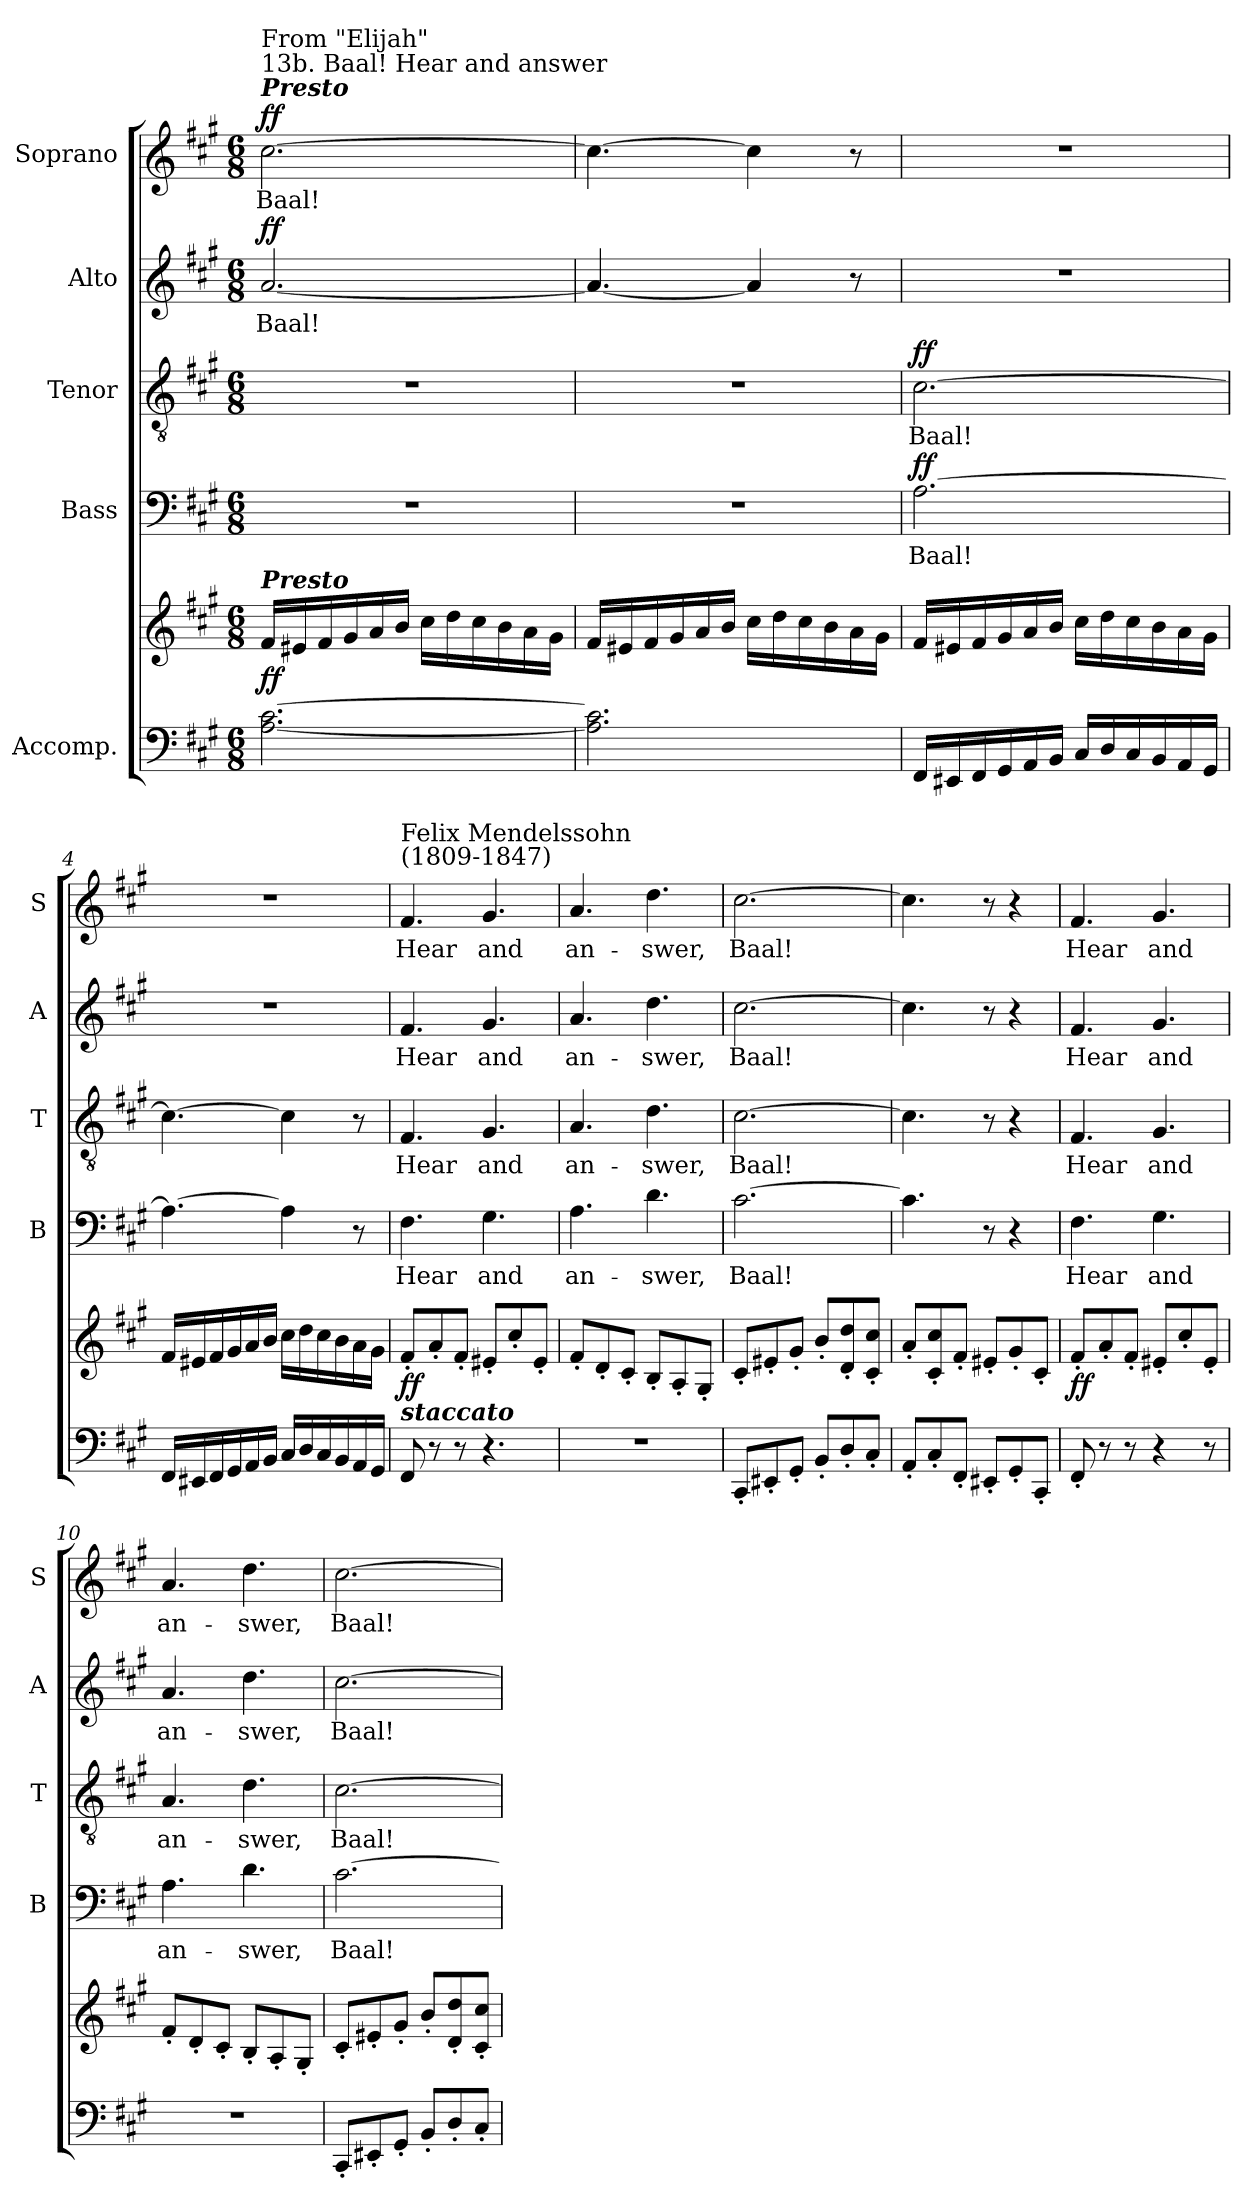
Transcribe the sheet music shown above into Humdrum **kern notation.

**kern	**kern	**dynam	**kern	**text	**dynam	**kern	**text	**dynam	**kern	**text	**dynam	**kern	**text	**dynam
*part5	*part5	*part5	*part4	*part4	*part4	*part3	*part3	*part3	*part2	*part2	*part2	*part1	*part1	*part1
*staff6	*staff5	*staff5/6	*staff4	*staff4	*staff4	*staff3	*staff3	*staff3	*staff2	*staff2	*staff2	*staff1	*staff1	*staff1
*I"Accomp.	*	*	*I"Bass	*	*	*I"Tenor	*	*	*I"Alto	*	*	*I"Soprano	*	*
*	*	*	*I'B	*	*	*I'T	*	*	*I'A	*	*	*I'S	*	*
*clefF4	*clefG2	*	*clefF4	*	*	*clefGv2	*	*	*clefG2	*	*	*clefG2	*	*
*k[f#c#g#]	*k[f#c#g#]	*	*k[f#c#g#]	*	*	*k[f#c#g#]	*	*	*k[f#c#g#]	*	*	*k[f#c#g#]	*	*
*A:	*A:	*	*A:	*	*	*A:	*	*	*A:	*	*	*A:	*	*
*M6/8	*M6/8	*	*M6/8	*	*	*M6/8	*	*	*M6/8	*	*	*M6/8	*	*
=1	=1	=1	=1	=1	=1	=1	=1	=1	=1	=1	=1	=1	=1	=1
!	!	!	!	!	!	!	!	!	!	!	!	!LO:TX:a:Bi:t=Presto	!	!
!	!	!	!	!	!	!	!	!	!	!	!	!LO:TX:a:t=13b. Baal! Hear and answer	!	!
!	!	!	!	!	!	!	!	!	!	!	!	!LO:TX:a:t=From "Elijah"	!	!
!	!LO:TX:a:Bi:t=Presto	!	!	!	!	!	!	!	!	!	!	!	!	!
!	!	!LO:DY:b	!	!	!	!	!	!	!	!LO:LY:b	!LO:DY:b	!	!LO:LY:b	!LO:DY:b
[2.A\ [2.c#\	16f#/LL	ff	2.r	.	.	2.r	.	.	[2.a/	Baal!	ff	[2.cc#\	Baal!	ff
.	16e#X/	.	.	.	.	.	.	.	.	.	.	.	.	.
.	16f#/	.	.	.	.	.	.	.	.	.	.	.	.	.
.	16g#/	.	.	.	.	.	.	.	.	.	.	.	.	.
.	16a/	.	.	.	.	.	.	.	.	.	.	.	.	.
.	16b/JJ	.	.	.	.	.	.	.	.	.	.	.	.	.
.	16cc#\LL	.	.	.	.	.	.	.	.	.	.	.	.	.
.	16dd\	.	.	.	.	.	.	.	.	.	.	.	.	.
.	16cc#\	.	.	.	.	.	.	.	.	.	.	.	.	.
.	16b\	.	.	.	.	.	.	.	.	.	.	.	.	.
.	16a\	.	.	.	.	.	.	.	.	.	.	.	.	.
.	16g#\JJ	.	.	.	.	.	.	.	.	.	.	.	.	.
=2	=2	=2	=2	=2	=2	=2	=2	=2	=2	=2	=2	=2	=2	=2
2.A\] 2.c#\]	16f#/LL	.	2.r	.	.	2.r	.	.	4.a/_	.	.	4.cc#\_	.	.
.	16e#X/	.	.	.	.	.	.	.	.	.	.	.	.	.
.	16f#/	.	.	.	.	.	.	.	.	.	.	.	.	.
.	16g#/	.	.	.	.	.	.	.	.	.	.	.	.	.
.	16a/	.	.	.	.	.	.	.	.	.	.	.	.	.
.	16b/JJ	.	.	.	.	.	.	.	.	.	.	.	.	.
.	16cc#\LL	.	.	.	.	.	.	.	4a/]	.	.	4cc#\]	.	.
.	16dd\	.	.	.	.	.	.	.	.	.	.	.	.	.
.	16cc#\	.	.	.	.	.	.	.	.	.	.	.	.	.
.	16b\	.	.	.	.	.	.	.	.	.	.	.	.	.
.	16a\	.	.	.	.	.	.	.	8r	.	.	8r	.	.
.	16g#\JJ	.	.	.	.	.	.	.	.	.	.	.	.	.
=3	=3	=3	=3	=3	=3	=3	=3	=3	=3	=3	=3	=3	=3	=3
!	!	!	!	!LO:LY:b	!LO:DY:b	!	!LO:LY:b	!LO:DY:b	!	!	!	!	!	!
16FF#/LL	16f#/LL	.	[2.A\	Baal!	ff	[2.c#\	Baal!	ff	2.r	.	.	2.r	.	.
16EE#X/	16e#X/	.	.	.	.	.	.	.	.	.	.	.	.	.
16FF#/	16f#/	.	.	.	.	.	.	.	.	.	.	.	.	.
16GG#/	16g#/	.	.	.	.	.	.	.	.	.	.	.	.	.
16AA/	16a/	.	.	.	.	.	.	.	.	.	.	.	.	.
16BB/JJ	16b/JJ	.	.	.	.	.	.	.	.	.	.	.	.	.
16C#/LL	16cc#\LL	.	.	.	.	.	.	.	.	.	.	.	.	.
16D/	16dd\	.	.	.	.	.	.	.	.	.	.	.	.	.
16C#/	16cc#\	.	.	.	.	.	.	.	.	.	.	.	.	.
16BB/	16b\	.	.	.	.	.	.	.	.	.	.	.	.	.
16AA/	16a\	.	.	.	.	.	.	.	.	.	.	.	.	.
16GG#/JJ	16g#\JJ	.	.	.	.	.	.	.	.	.	.	.	.	.
=4	=4	=4	=4	=4	=4	=4	=4	=4	=4	=4	=4	=4	=4	=4
16FF#/LL	16f#/LL	.	4.A\_	.	.	4.c#\_	.	.	2.r	.	.	2.r	.	.
16EE#X/	16e#X/	.	.	.	.	.	.	.	.	.	.	.	.	.
16FF#/	16f#/	.	.	.	.	.	.	.	.	.	.	.	.	.
16GG#/	16g#/	.	.	.	.	.	.	.	.	.	.	.	.	.
16AA/	16a/	.	.	.	.	.	.	.	.	.	.	.	.	.
16BB/JJ	16b/JJ	.	.	.	.	.	.	.	.	.	.	.	.	.
16C#/LL	16cc#\LL	.	4A\]	.	.	4c#\]	.	.	.	.	.	.	.	.
16D/	16dd\	.	.	.	.	.	.	.	.	.	.	.	.	.
16C#/	16cc#\	.	.	.	.	.	.	.	.	.	.	.	.	.
16BB/	16b\	.	.	.	.	.	.	.	.	.	.	.	.	.
16AA/	16a\	.	8r	.	.	8r	.	.	.	.	.	.	.	.
16GG#/JJ	16g#\JJ	.	.	.	.	.	.	.	.	.	.	.	.	.
=5	=5	=5	=5	=5	=5	=5	=5	=5	=5	=5	=5	=5	=5	=5
!	!	!	!	!	!	!	!	!	!	!	!	!LO:TX:a:t=Felix Mendelssohn\n(1809-1847)	!	!
!	!LO:TX:b:Bi:t=staccato	!	!	!	!	!	!	!	!	!	!	!	!	!
!	!	!LO:DY:b	!	!LO:LY:b	!	!	!LO:LY:b	!	!	!LO:LY:b	!	!	!LO:LY:b	!
8FF#/	8f#'</L	ff	4.F#\	Hear	.	4.F#/	Hear	.	4.f#/	Hear	.	4.f#/	Hear	.
8r	8a'</	.	.	.	.	.	.	.	.	.	.	.	.	.
8r	8f#'</J	.	.	.	.	.	.	.	.	.	.	.	.	.
!	!	!	!	!LO:LY:b	!	!	!LO:LY:b	!	!	!LO:LY:b	!	!	!LO:LY:b	!
4.r	8e#X'</L	.	4.G#\	and	.	4.G#/	and	.	4.g#/	and	.	4.g#/	and	.
.	8cc#'</	.	.	.	.	.	.	.	.	.	.	.	.	.
.	8e#'</J	.	.	.	.	.	.	.	.	.	.	.	.	.
!!LO:LB:g=z
=6	=6	=6	=6	=6	=6	=6	=6	=6	=6	=6	=6	=6	=6	=6
!	!	!	!	!LO:LY:b	!	!	!LO:LY:b	!	!	!LO:LY:b	!	!	!LO:LY:b	!
2.r	8f#'</L	.	4.A\	an-	.	4.A/	an-	.	4.a/	an-	.	4.a/	an-	.
.	8d'</	.	.	.	.	.	.	.	.	.	.	.	.	.
.	8c#'</J	.	.	.	.	.	.	.	.	.	.	.	.	.
!	!	!	!	!LO:LY:b	!	!	!LO:LY:b	!	!	!LO:LY:b	!	!	!LO:LY:b	!
.	8B'</L	.	4.d\	-swer,	.	4.d\	-swer,	.	4.dd\	-swer,	.	4.dd\	-swer,	.
.	8A'</	.	.	.	.	.	.	.	.	.	.	.	.	.
.	8G#'</J	.	.	.	.	.	.	.	.	.	.	.	.	.
=7	=7	=7	=7	=7	=7	=7	=7	=7	=7	=7	=7	=7	=7	=7
!	!	!	!	!LO:LY:b	!	!	!LO:LY:b	!	!	!LO:LY:b	!	!	!LO:LY:b	!
8CC#'</L	8c#'</L	.	[2.c#\	Baal!	.	[2.c#\	Baal!	.	[2.cc#\	Baal!	.	[2.cc#\	Baal!	.
8EE#X'</	8e#X'</	.	.	.	.	.	.	.	.	.	.	.	.	.
8GG#'</J	8g#'</J	.	.	.	.	.	.	.	.	.	.	.	.	.
8BB'</L	8b'</L	.	.	.	.	.	.	.	.	.	.	.	.	.
8D'</	8d/'< 8dd/'<	.	.	.	.	.	.	.	.	.	.	.	.	.
8C#'</J	8c#/'< 8cc#/'<J	.	.	.	.	.	.	.	.	.	.	.	.	.
=8	=8	=8	=8	=8	=8	=8	=8	=8	=8	=8	=8	=8	=8	=8
8AA'</L	8a'</L	.	4.c#\]	.	.	4.c#\]	.	.	4.cc#\]	.	.	4.cc#\]	.	.
8C#'</	8c#/'< 8cc#/'<	.	.	.	.	.	.	.	.	.	.	.	.	.
8FF#'</J	8f#'</J	.	.	.	.	.	.	.	.	.	.	.	.	.
8EE#X'</L	8e#X'</L	.	8r	.	.	8r	.	.	8r	.	.	8r	.	.
8GG#'</	8g#'</	.	4r	.	.	4r	.	.	4r	.	.	4r	.	.
8CC#'</J	8c#'</J	.	.	.	.	.	.	.	.	.	.	.	.	.
=9	=9	=9	=9	=9	=9	=9	=9	=9	=9	=9	=9	=9	=9	=9
!	!	!LO:DY:b	!	!LO:LY:b	!	!	!LO:LY:b	!	!	!LO:LY:b	!	!	!LO:LY:b	!
8FF#'</	8f#'</L	ff	4.F#\	Hear	.	4.F#/	Hear	.	4.f#/	Hear	.	4.f#/	Hear	.
8r	8a'</	.	.	.	.	.	.	.	.	.	.	.	.	.
8r	8f#'</J	.	.	.	.	.	.	.	.	.	.	.	.	.
!	!	!	!	!LO:LY:b	!	!	!LO:LY:b	!	!	!LO:LY:b	!	!	!LO:LY:b	!
4r	8e#X'</L	.	4.G#\	and	.	4.G#/	and	.	4.g#/	and	.	4.g#/	and	.
.	8cc#'</	.	.	.	.	.	.	.	.	.	.	.	.	.
8r	8e#'</J	.	.	.	.	.	.	.	.	.	.	.	.	.
=10	=10	=10	=10	=10	=10	=10	=10	=10	=10	=10	=10	=10	=10	=10
!	!	!	!	!LO:LY:b	!	!	!LO:LY:b	!	!	!LO:LY:b	!	!	!LO:LY:b	!
2.r	8f#'</L	.	4.A\	an-	.	4.A/	an-	.	4.a/	an-	.	4.a/	an-	.
.	8d'</	.	.	.	.	.	.	.	.	.	.	.	.	.
.	8c#'</J	.	.	.	.	.	.	.	.	.	.	.	.	.
!	!	!	!	!LO:LY:b	!	!	!LO:LY:b	!	!	!LO:LY:b	!	!	!LO:LY:b	!
.	8B'</L	.	4.d\	-swer,	.	4.d\	-swer,	.	4.dd\	-swer,	.	4.dd\	-swer,	.
.	8A'</	.	.	.	.	.	.	.	.	.	.	.	.	.
.	8G#'</J	.	.	.	.	.	.	.	.	.	.	.	.	.
=11	=11	=11	=11	=11	=11	=11	=11	=11	=11	=11	=11	=11	=11	=11
!	!	!	!	!LO:LY:b	!	!	!LO:LY:b	!	!	!LO:LY:b	!	!	!LO:LY:b	!
8CC#'</L	8c#'</L	.	[2.c#\	Baal!	.	[2.c#\	Baal!	.	[2.cc#\	Baal!	.	[2.cc#\	Baal!	.
8EE#X'</	8e#X'</	.	.	.	.	.	.	.	.	.	.	.	.	.
8GG#'</J	8g#'</J	.	.	.	.	.	.	.	.	.	.	.	.	.
8BB'</L	8b'</L	.	.	.	.	.	.	.	.	.	.	.	.	.
8D'</	8d/'< 8dd/'<	.	.	.	.	.	.	.	.	.	.	.	.	.
8C#'</J	8c#/'< 8cc#/'<J	.	.	.	.	.	.	.	.	.	.	.	.	.
=	=	=	=	=	=	=	=	=	=	=	=	=	=	=
*-	*-	*-	*-	*-	*-	*-	*-	*-	*-	*-	*-	*-	*-	*-
